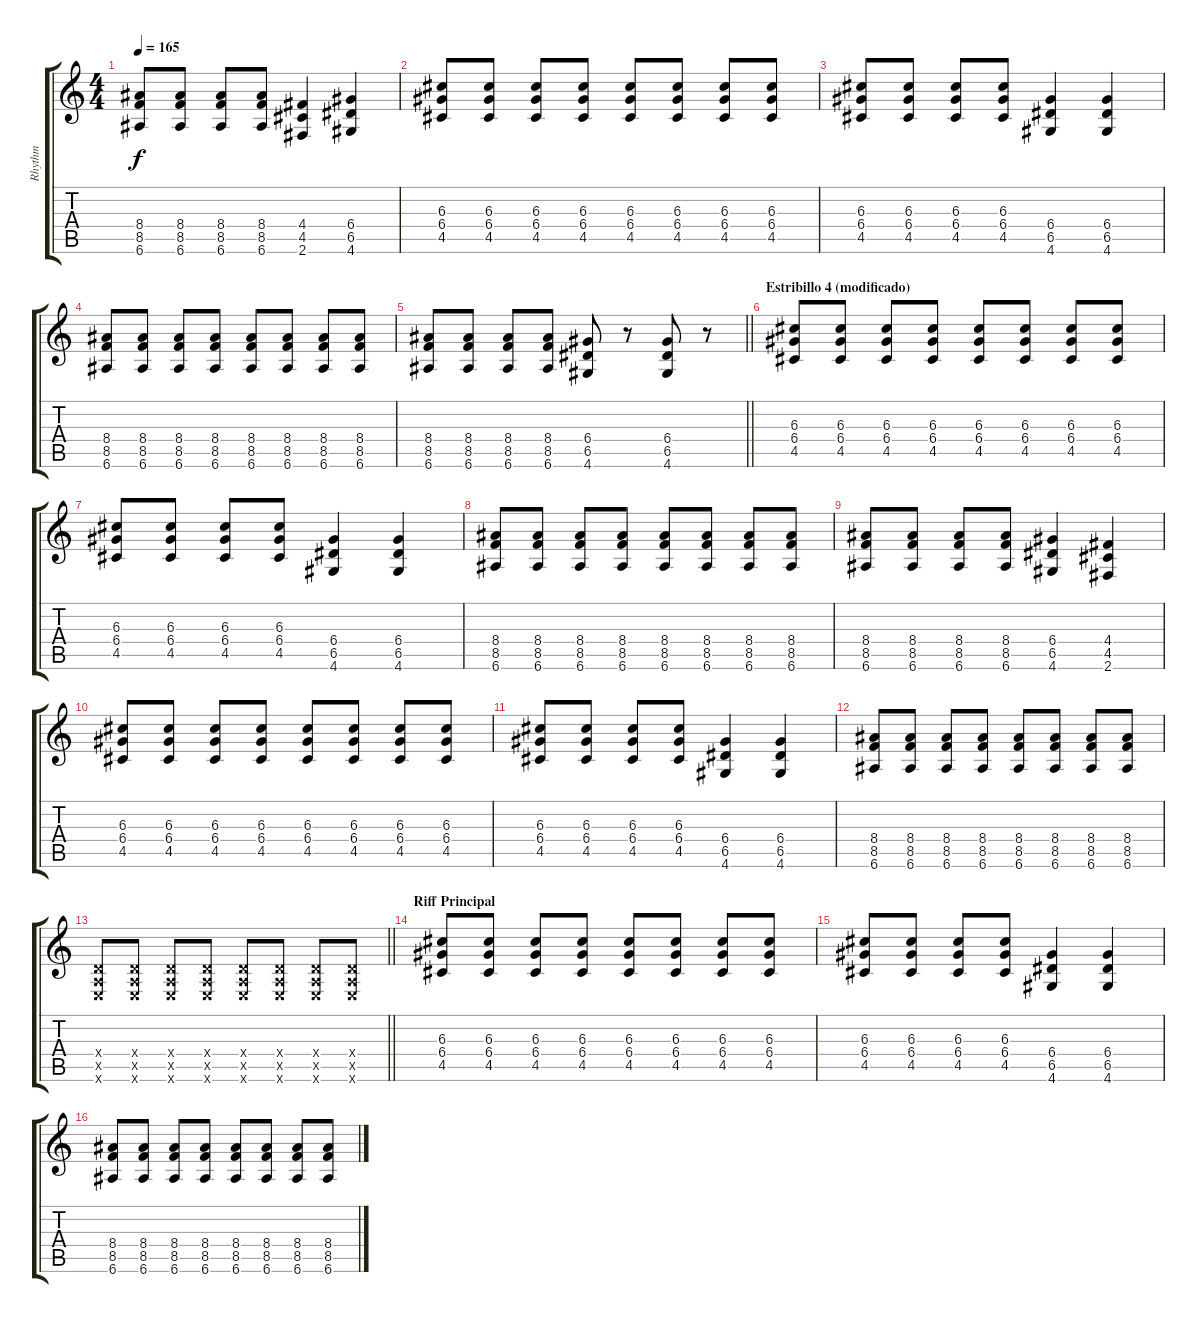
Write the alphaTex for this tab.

\track ("Rhythm" "Rhythm") {instrument distortionguitar}
\staff {score tabs}
\tuning (E4 B3 G3 D3 A2 E2) {hide}
\ts (4 4)
\tempo 165
\clef g2
\ks c
(8.4 8.5 6.6).8{dy f} (8.4 8.5 6.6).8 (8.4 8.5 6.6).8 (8.4 8.5 6.6).8 (4.4 4.5 2.6).4 (6.4 6.5 4.6).4 |
(6.3 6.4 4.5).8 (6.3 6.4 4.5).8 (6.3 6.4 4.5).8 (6.3 6.4 4.5).8 (6.3 6.4 4.5).8 (6.3 6.4 4.5).8 (6.3 6.4 4.5).8 (6.3 6.4 4.5).8 |
(6.3 6.4 4.5).8 (6.3 6.4 4.5).8 (6.3 6.4 4.5).8 (6.3 6.4 4.5).8 (6.4 6.5 4.6).4 (6.4 6.5 4.6).4 |
(8.4 8.5 6.6).8 (8.4 8.5 6.6).8 (8.4 8.5 6.6).8 (8.4 8.5 6.6).8 (8.4 8.5 6.6).8 (8.4 8.5 6.6).8 (8.4 8.5 6.6).8 (8.4 8.5 6.6).8 |
\barLineRight lightlight
(8.4 8.5 6.6).8 (8.4 8.5 6.6).8 (8.4 8.5 6.6).8 (8.4 8.5 6.6).8 (6.4 6.5 4.6).8 r.8 (6.4 6.5 4.6).8 r.8 |
\section ("" "Estribillo 4 (modificado)")
(6.3 6.4 4.5).8 (6.3 6.4 4.5).8 (6.3 6.4 4.5).8 (6.3 6.4 4.5).8 (6.3 6.4 4.5).8 (6.3 6.4 4.5).8 (6.3 6.4 4.5).8 (6.3 6.4 4.5).8 |
(6.3 6.4 4.5).8 (6.3 6.4 4.5).8 (6.3 6.4 4.5).8 (6.3 6.4 4.5).8 (6.4 6.5 4.6).4 (6.4 6.5 4.6).4 |
(8.4 8.5 6.6).8 (8.4 8.5 6.6).8 (8.4 8.5 6.6).8 (8.4 8.5 6.6).8 (8.4 8.5 6.6).8 (8.4 8.5 6.6).8 (8.4 8.5 6.6).8 (8.4 8.5 6.6).8 |
(8.4 8.5 6.6).8 (8.4 8.5 6.6).8 (8.4 8.5 6.6).8 (8.4 8.5 6.6).8 (6.4 6.5 4.6).4 (4.4 4.5 2.6).4 |
(6.3 6.4 4.5).8 (6.3 6.4 4.5).8 (6.3 6.4 4.5).8 (6.3 6.4 4.5).8 (6.3 6.4 4.5).8 (6.3 6.4 4.5).8 (6.3 6.4 4.5).8 (6.3 6.4 4.5).8 |
(6.3 6.4 4.5).8 (6.3 6.4 4.5).8 (6.3 6.4 4.5).8 (6.3 6.4 4.5).8 (6.4 6.5 4.6).4 (6.4 6.5 4.6).4 |
(8.4 8.5 6.6).8 (8.4 8.5 6.6).8 (8.4 8.5 6.6).8 (8.4 8.5 6.6).8 (8.4 8.5 6.6).8 (8.4 8.5 6.6).8 (8.4 8.5 6.6).8 (8.4 8.5 6.6).8 |
\barLineRight lightlight
(0.4{x} 0.5{x} 0.6{x}).8 (0.4{x} 0.5{x} 0.6{x}).8 (0.4{x} 0.5{x} 0.6{x}).8 (0.4{x} 0.5{x} 0.6{x}).8 (0.4{x} 0.5{x} 0.6{x}).8 (0.4{x} 0.5{x} 0.6{x}).8 (0.4{x} 0.5{x} 0.6{x}).8 (0.4{x} 0.5{x} 0.6{x}).8 |
\section ("" "Riff Principal")
(6.3 6.4 4.5).8 (6.3 6.4 4.5).8 (6.3 6.4 4.5).8 (6.3 6.4 4.5).8 (6.3 6.4 4.5).8 (6.3 6.4 4.5).8 (6.3 6.4 4.5).8 (6.3 6.4 4.5).8 |
(6.3 6.4 4.5).8 (6.3 6.4 4.5).8 (6.3 6.4 4.5).8 (6.3 6.4 4.5).8 (6.4 6.5 4.6).4 (6.4 6.5 4.6).4 |
(8.4 8.5 6.6).8 (8.4 8.5 6.6).8 (8.4 8.5 6.6).8 (8.4 8.5 6.6).8 (8.4 8.5 6.6).8 (8.4 8.5 6.6).8 (8.4 8.5 6.6).8 (8.4 8.5 6.6).8
